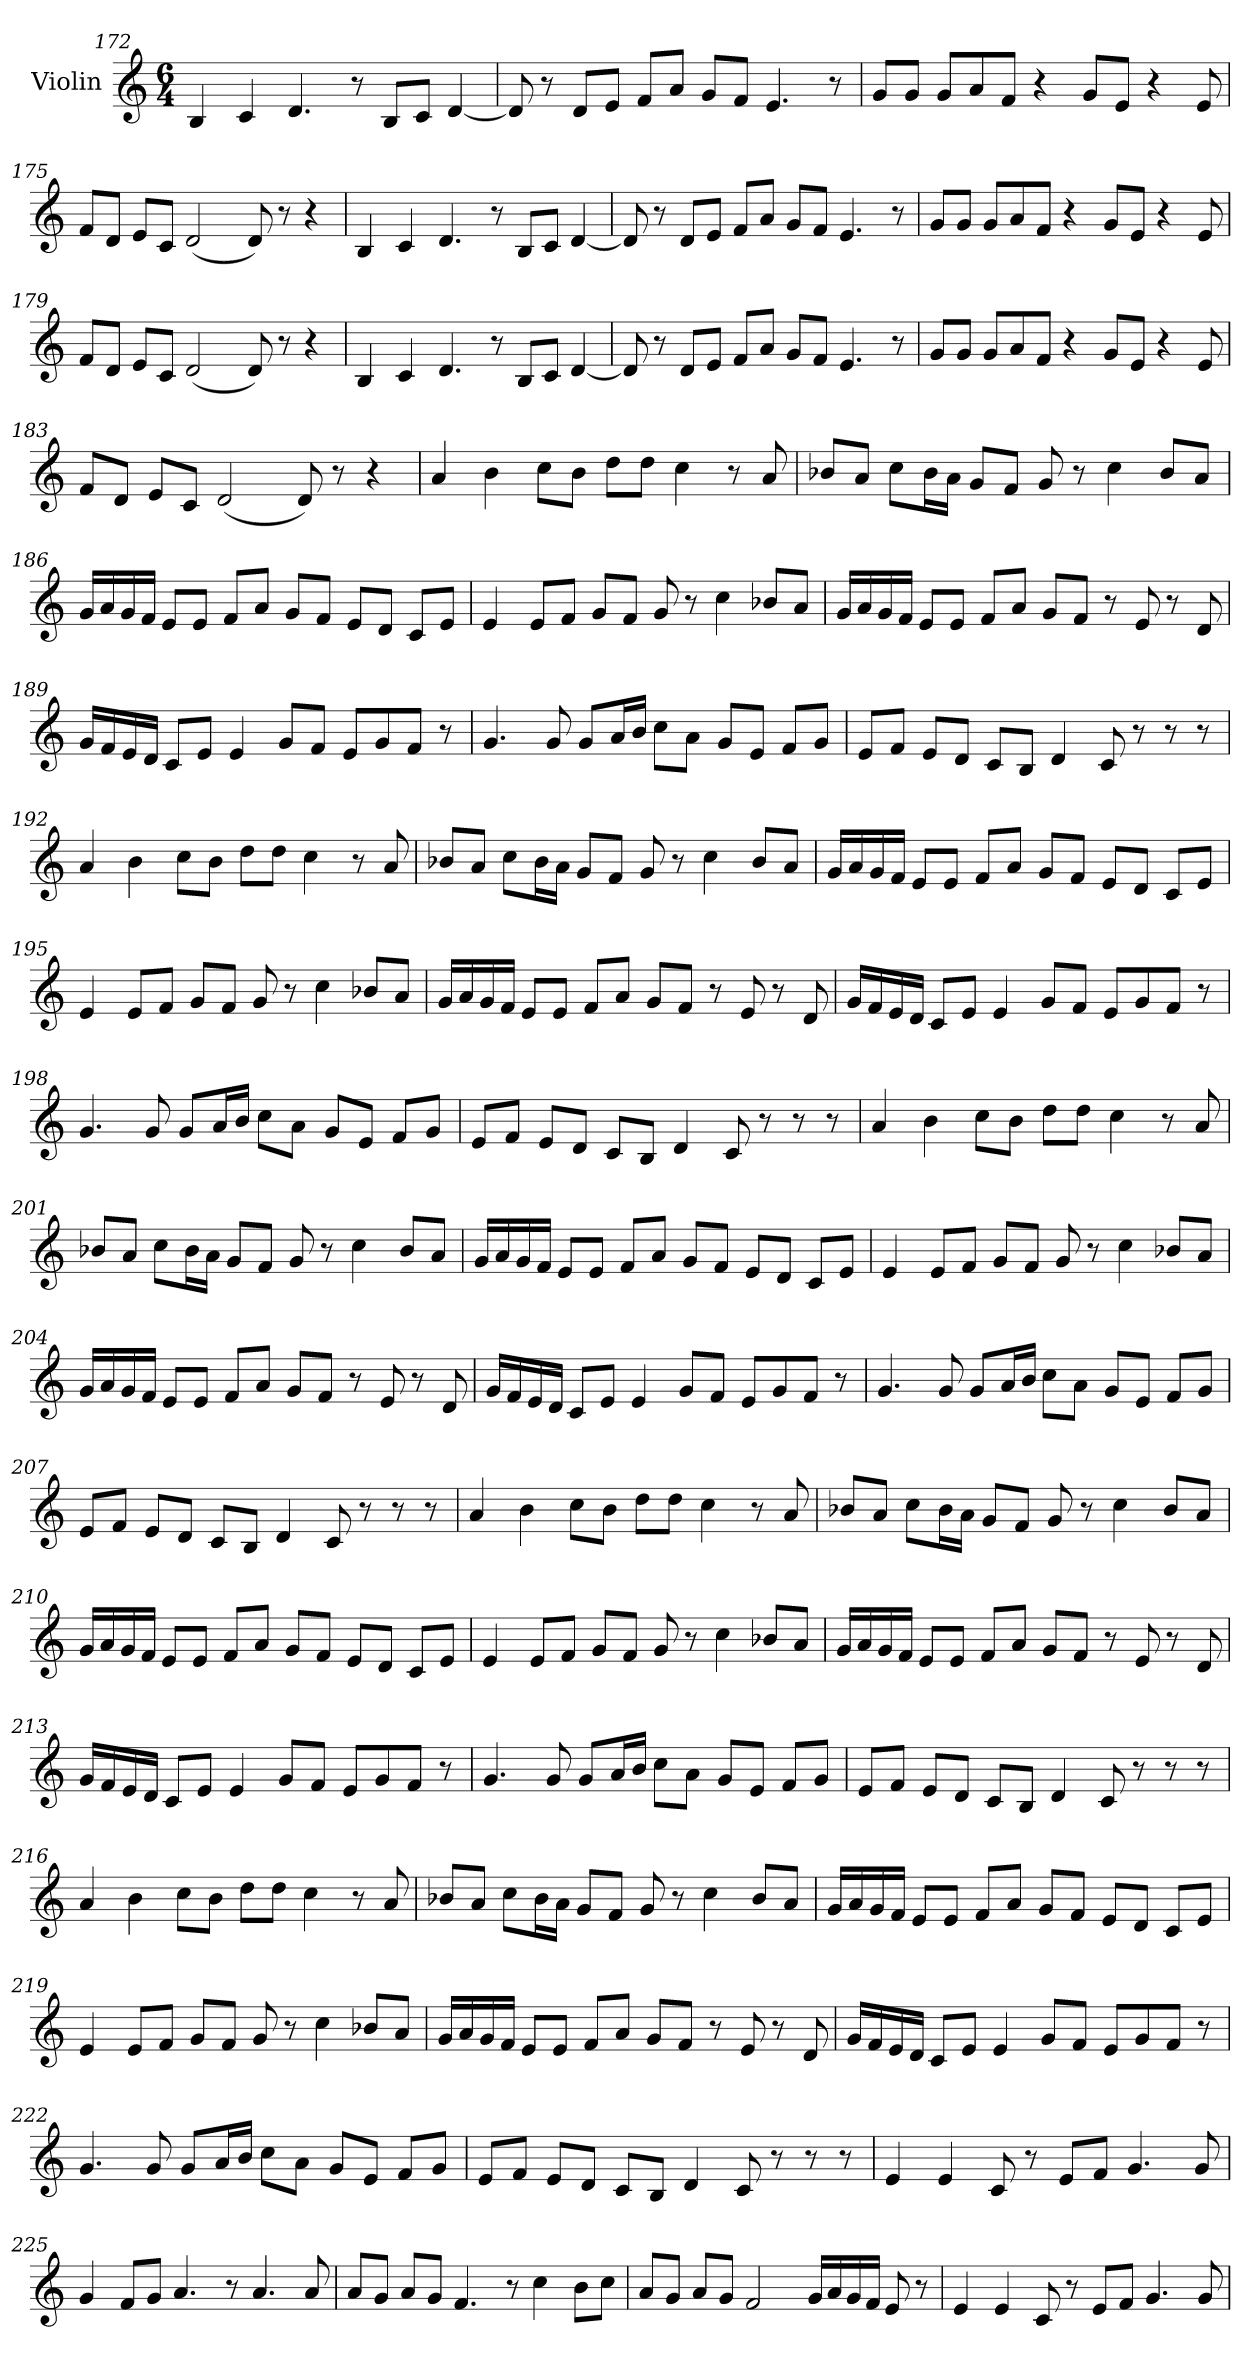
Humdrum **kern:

**kern
*part1
*staff1
*I"Violin
*clefG2
*k[]
*C:
*M6/4
=172
4B/
4c/
4.d/
8r
8B/L
8c/J
[4d/
=173
8d/]
8r
8d/L
8e/J
8f/L
8a/J
8g/L
8f/J
4.e/
8r
!!LO:LB:g=z
=174
8g/L
8g/J
8g/L
8a/
8f/J
4r
8g/L
8e/J
4r
8e/
=175
8f/L
8d/J
8e/L
8c/J
(2d/
8d/)
8r
4r
=176
4B/
4c/
4.d/
8r
8B/L
8c/J
[4d/
!!LO:LB:g=z
=177
8d/]
8r
8d/L
8e/J
8f/L
8a/J
8g/L
8f/J
4.e/
8r
=178
8g/L
8g/J
8g/L
8a/
8f/J
4r
8g/L
8e/J
4r
8e/
=179
8f/L
8d/J
8e/L
8c/J
(2d/
8d/)
8r
4r
!!LO:LB:g=z
=180
4B/
4c/
4.d/
8r
8B/L
8c/J
[4d/
=181
8d/]
8r
8d/L
8e/J
8f/L
8a/J
8g/L
8f/J
4.e/
8r
=182
8g/L
8g/J
8g/L
8a/
8f/J
4r
8g/L
8e/J
4r
8e/
!!LO:LB:g=z
=183
8f/L
8d/J
8e/L
8c/J
(2d/
8d/)
8r
4r
=184
4a/
4b\
8cc\L
8b\J
8dd\L
8dd\J
4cc\
8r
8a/
=185
8b-X/L
8a/J
8cc\L
16b-\L
16a\JJ
8g/L
8f/J
8g/
8r
4cc\
8b-/L
8a/J
!!LO:LB:g=z
=186
16g/LL
16a/
16g/
16f/JJ
8e/L
8e/J
8f/L
8a/J
8g/L
8f/J
8e/L
8d/J
8c/L
8e/J
=187
4e/
8e/L
8f/J
8g/L
8f/J
8g/
8r
4cc\
8b-X/L
8a/J
=188
16g/LL
16a/
16g/
16f/JJ
8e/L
8e/J
8f/L
8a/J
8g/L
8f/J
8r
8e/
8r
8d/
!!LO:LB:g=z
=189
16g/LL
16f/
16e/
16d/JJ
8c/L
8e/J
4e/
8g/L
8f/J
8e/L
8g/
8f/J
8r
=190
4.g/
8g/
8g/L
16a/L
16b/JJ
8cc\L
8a\J
8g/L
8e/J
8f/L
8g/J
=191
8e/L
8f/J
8e/L
8d/J
8c/L
8B/J
4d/
8c/
8r
8r
8r
!!LO:PB:g=z
=192
4a/
4b\
8cc\L
8b\J
8dd\L
8dd\J
4cc\
8r
8a/
=193
8b-X/L
8a/J
8cc\L
16b-\L
16a\JJ
8g/L
8f/J
8g/
8r
4cc\
8b-/L
8a/J
=194
16g/LL
16a/
16g/
16f/JJ
8e/L
8e/J
8f/L
8a/J
8g/L
8f/J
8e/L
8d/J
8c/L
8e/J
!!LO:LB:g=z
=195
4e/
8e/L
8f/J
8g/L
8f/J
8g/
8r
4cc\
8b-X/L
8a/J
=196
16g/LL
16a/
16g/
16f/JJ
8e/L
8e/J
8f/L
8a/J
8g/L
8f/J
8r
8e/
8r
8d/
=197
16g/LL
16f/
16e/
16d/JJ
8c/L
8e/J
4e/
8g/L
8f/J
8e/L
8g/
8f/J
8r
!!LO:LB:g=z
=198
4.g/
8g/
8g/L
16a/L
16b/JJ
8cc\L
8a\J
8g/L
8e/J
8f/L
8g/J
=199
8e/L
8f/J
8e/L
8d/J
8c/L
8B/J
4d/
8c/
8r
8r
8r
=200
4a/
4b\
8cc\L
8b\J
8dd\L
8dd\J
4cc\
8r
8a/
!!LO:LB:g=z
=201
8b-X/L
8a/J
8cc\L
16b-\L
16a\JJ
8g/L
8f/J
8g/
8r
4cc\
8b-/L
8a/J
=202
16g/LL
16a/
16g/
16f/JJ
8e/L
8e/J
8f/L
8a/J
8g/L
8f/J
8e/L
8d/J
8c/L
8e/J
=203
4e/
8e/L
8f/J
8g/L
8f/J
8g/
8r
4cc\
8b-X/L
8a/J
!!LO:LB:g=z
=204
16g/LL
16a/
16g/
16f/JJ
8e/L
8e/J
8f/L
8a/J
8g/L
8f/J
8r
8e/
8r
8d/
=205
16g/LL
16f/
16e/
16d/JJ
8c/L
8e/J
4e/
8g/L
8f/J
8e/L
8g/
8f/J
8r
=206
4.g/
8g/
8g/L
16a/L
16b/JJ
8cc\L
8a\J
8g/L
8e/J
8f/L
8g/J
!!LO:LB:g=z
=207
8e/L
8f/J
8e/L
8d/J
8c/L
8B/J
4d/
8c/
8r
8r
8r
=208
4a/
4b\
8cc\L
8b\J
8dd\L
8dd\J
4cc\
8r
8a/
=209
8b-X/L
8a/J
8cc\L
16b-\L
16a\JJ
8g/L
8f/J
8g/
8r
4cc\
8b-/L
8a/J
!!LO:LB:g=z
=210
16g/LL
16a/
16g/
16f/JJ
8e/L
8e/J
8f/L
8a/J
8g/L
8f/J
8e/L
8d/J
8c/L
8e/J
=211
4e/
8e/L
8f/J
8g/L
8f/J
8g/
8r
4cc\
8b-X/L
8a/J
=212
16g/LL
16a/
16g/
16f/JJ
8e/L
8e/J
8f/L
8a/J
8g/L
8f/J
8r
8e/
8r
8d/
!!LO:LB:g=z
=213
16g/LL
16f/
16e/
16d/JJ
8c/L
8e/J
4e/
8g/L
8f/J
8e/L
8g/
8f/J
8r
=214
4.g/
8g/
8g/L
16a/L
16b/JJ
8cc\L
8a\J
8g/L
8e/J
8f/L
8g/J
=215
8e/L
8f/J
8e/L
8d/J
8c/L
8B/J
4d/
8c/
8r
8r
8r
!!LO:PB:g=z
=216
4a/
4b\
8cc\L
8b\J
8dd\L
8dd\J
4cc\
8r
8a/
=217
8b-X/L
8a/J
8cc\L
16b-\L
16a\JJ
8g/L
8f/J
8g/
8r
4cc\
8b-/L
8a/J
=218
16g/LL
16a/
16g/
16f/JJ
8e/L
8e/J
8f/L
8a/J
8g/L
8f/J
8e/L
8d/J
8c/L
8e/J
!!LO:LB:g=z
=219
4e/
8e/L
8f/J
8g/L
8f/J
8g/
8r
4cc\
8b-X/L
8a/J
=220
16g/LL
16a/
16g/
16f/JJ
8e/L
8e/J
8f/L
8a/J
8g/L
8f/J
8r
8e/
8r
8d/
=221
16g/LL
16f/
16e/
16d/JJ
8c/L
8e/J
4e/
8g/L
8f/J
8e/L
8g/
8f/J
8r
!!LO:LB:g=z
=222
4.g/
8g/
8g/L
16a/L
16b/JJ
8cc\L
8a\J
8g/L
8e/J
8f/L
8g/J
=223
8e/L
8f/J
8e/L
8d/J
8c/L
8B/J
4d/
8c/
8r
8r
8r
=224
4e/
4e/
8c/
8r
8e/L
8f/J
4.g/
8g/
!!LO:LB:g=z
=225
4g/
8f/L
8g/J
4.a/
8r
4.a/
8a/
=226
8a/L
8g/J
8a/L
8g/J
4.f/
8r
4cc\
8b\L
8cc\J
!!LO:LB:g=z
=227
8a/L
8g/J
8a/L
8g/J
2f/
16g/LL
16a/
16g/
16f/JJ
8e/
8r
=228
4e/
4e/
8c/
8r
8e/L
8f/J
4.g/
8g/
=
*-
